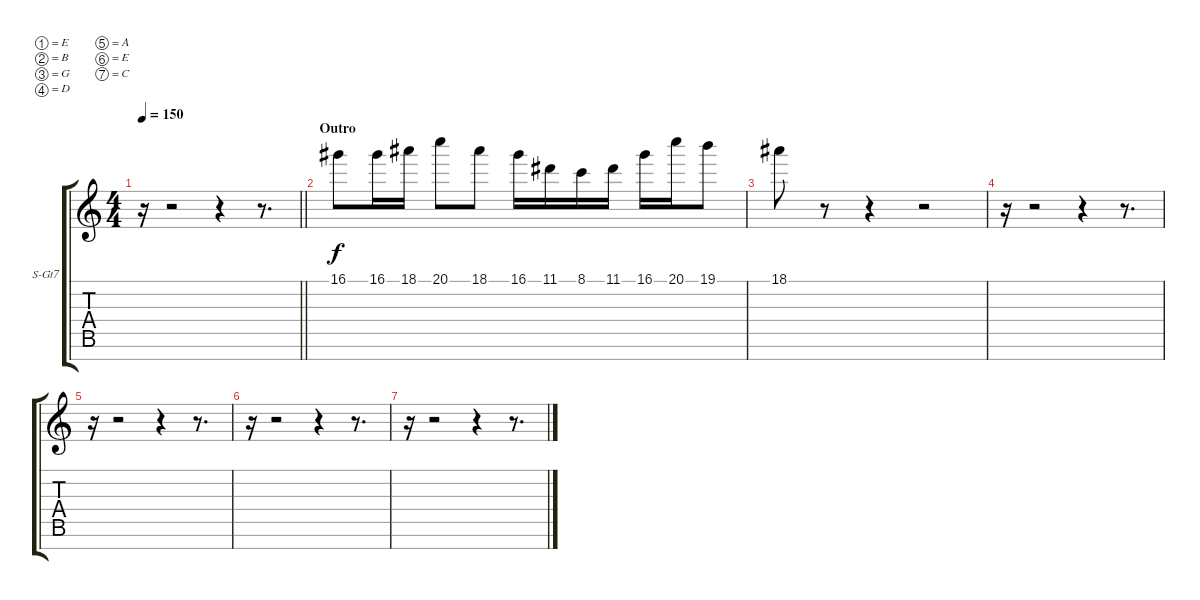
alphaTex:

\bracketExtendMode groupsimilarinstruments
\firstSystemTrackNameOrientation horizontal
\otherSystemsTrackNameOrientation horizontal
\track ("Piccolo (Tooty)" "S-Gt7") {instrument piccolo}
\staff {score tabs}
\tuning (E4 B3 G3 D3 A2 E2 C-1)
\displaytranspose 12
\ts (4 4)
\tempo 150
\clef g2
\barLineRight lightlight
\ks c
r.16{dy f beam Down} r.2{beam Down} r.4{beam Down} r.8{d beam Down} |
\section ("" "Outro")
16.1{acc #}.8{beam Down} 16.1{acc #}.16{beam Down} 18.1{acc #}.16{beam Down} 20.1.8{beam Down} 18.1{acc #}.8{beam Down} 16.1{acc #}.16{beam Down} 11.1{acc #}.16{beam Down} 8.1.16{beam Down} 11.1{acc #}.16{beam Down} 16.1{acc #}.16{beam Down} 20.1.16{beam Down} 19.1.8{beam Down} |
18.1{acc #}.8{beam Down} r.8{beam Down} r.4{beam Down} r.2{beam Down} |
r.16{beam Down} r.2{beam Down} r.4{beam Down} r.8{d beam Down} |
r.16{beam Down} r.2{beam Down} r.4{beam Down} r.8{d beam Down} |
r.16{beam Down} r.2{beam Down} r.4{beam Down} r.8{d beam Down} |
r.16{beam Down} r.2{beam Down} r.4{beam Down} r.8{d beam Down}
